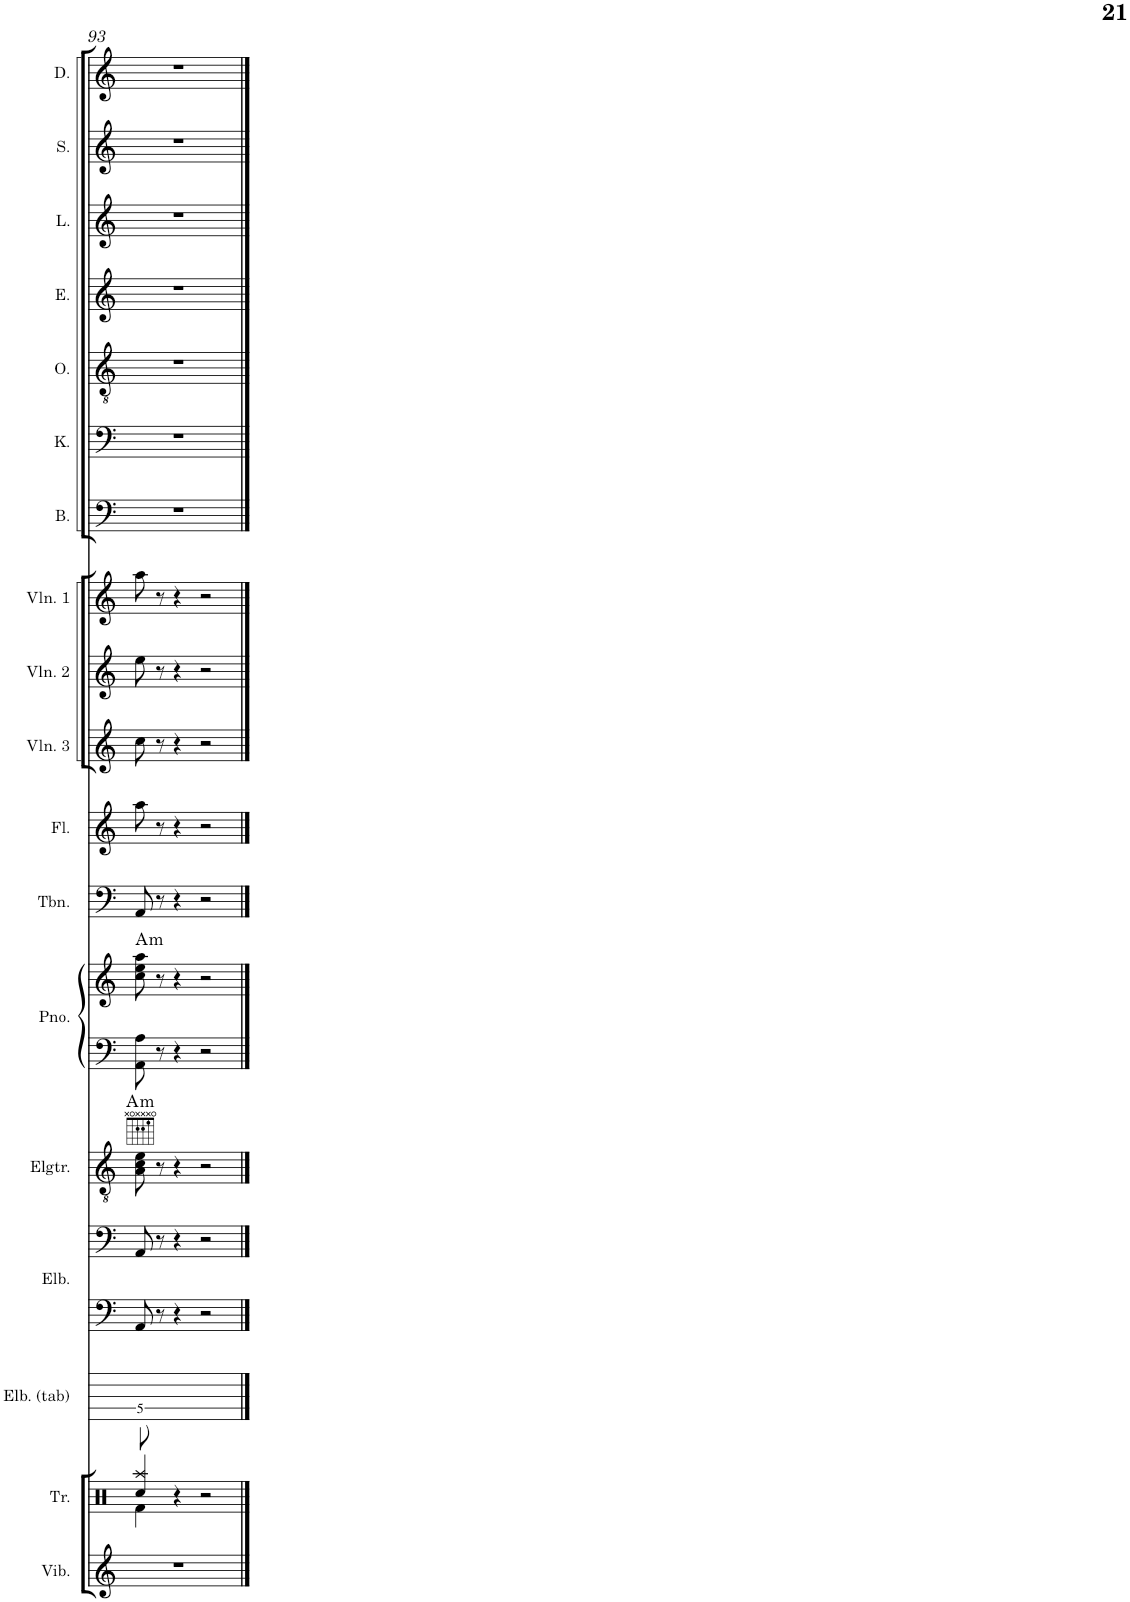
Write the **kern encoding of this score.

**kern	**kern	**kern	**kern	**harte	**kern	**kern	**harte	**kern	**kern	**kern	**kern	**kern
*part9	*part8	*part8	*part7	*part7	*part6	*part6	*part6	*part5	*part4	*part3	*part2	*part1
*staff11	*staff10	*staff9	*staff8	*	*staff7	*staff6	*	*staff5	*staff4	*staff3	*staff2	*staff1
*I"Elbas (tab)	*I"Elbas	*	*I"Elgitarr	*	*I"Piano	*	*	*I"Trombon	*I"Tvärflöjt	*I"Violin 3	*I"Violin 2	*I"Violin 1
*I'Elb. (tab)	*I'Elb.	*	*I'Elgtr.	*	*I'Pno.	*	*	*I'Tbn.	*	*I'Vln. 3	*I'Vln. 2	*I'Vln. 1
!!LO:PB:g=z
*	*clefF4	*clefF4	*clefGv2	*	*clefF4	*clefG2	*	*clefF4	*clefG2	*clefG2	*clefG2	*clefG2
*Trd7c12	*Trd7c12	*Trd7c12	*	*	*	*	*	*	*	*	*	*
*k[]	*k[]	*	*k[]	*	*k[]	*k[]	*	*k[]	*k[]	*k[]	*k[]	*k[]
*M4/4	*M4/4	*M4/4	*M4/4	*	*M4/4	*M4/4	*	*M4/4	*M4/4	*M4/4	*M4/4	*M4/4
=93	=93	=93	=93	=93	=93	=93	=93	=93	=93	=93	=93	=93
!	!	!	!	!LO:H:kt=m	!	!	!LO:H:kt=m	!	!	!	!	!
8AA\	8AA/	8AA/	8A\ 8c\ 8e\	A:min	8AA\ 8A\	8cc\ 8ee\ 8aa\	A:min	8AA/	8aa\	8cc\	8ee\	8aa\
8r	8r	8r	8r	.	8r	8r	.	8r	8r	8r	8r	8r
4r	4r	4r	4r	.	4r	4r	.	4r	4r	4r	4r	4r
2r	2r	2r	2r	.	2r	2r	.	2r	2r	2r	2r	2r
==	==	==	==	==	==	==	==	==	==	==	==	==
*-	*-	*-	*-	*-	*-	*-	*-	*-	*-	*-	*-	*-
